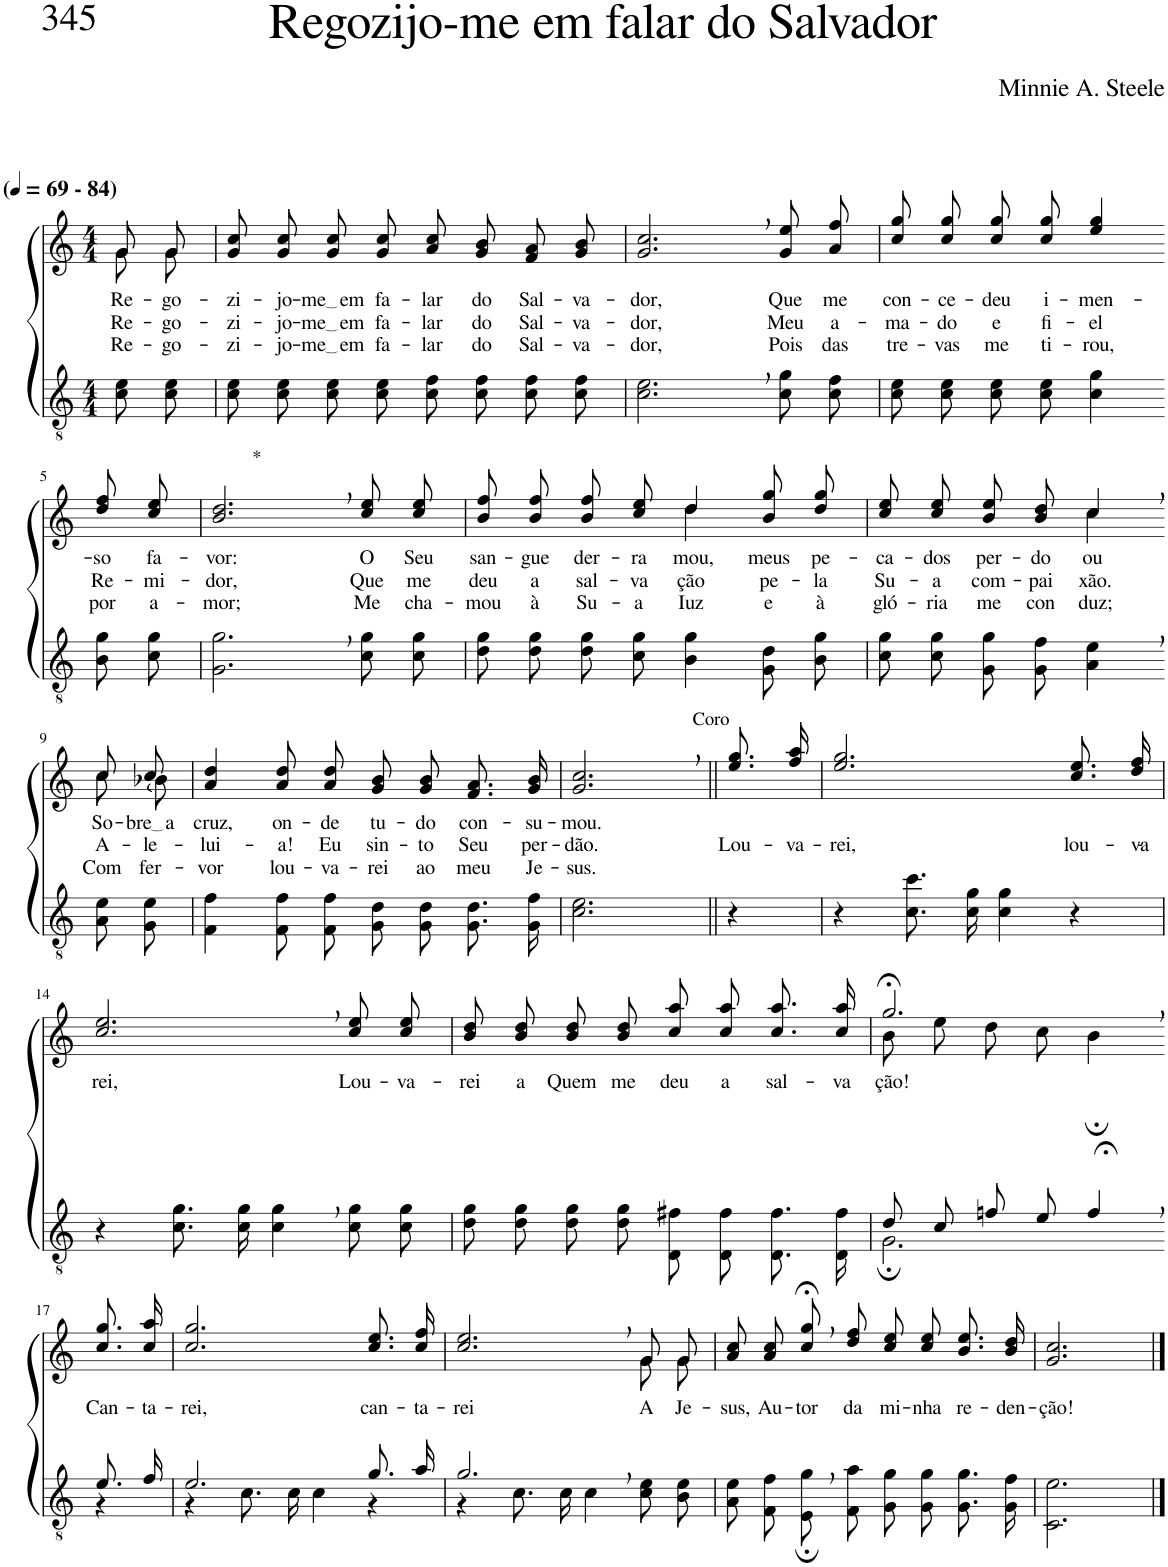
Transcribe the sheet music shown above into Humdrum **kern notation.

**kern	**kern	**text	**text	**text
*part2	*part1	*part1	*part1	*part1
*staff2	*staff1	*staff1	*staff1	*staff1
*I"Parte III e IV	*I"Parte I e II	*	*	*
*clefGv2	*clefG2	*	*	*
*Trd4c7	*Trd4c7	*	*	*
*k[]	*k[]	*	*	*
*M4/4	*M4/4	*	*	*
*MM69	*MM69	*	*	*
=1	=1	=1	=1	=1
!	!LO:TX:a:B:t=(	!	!	!
!	!LO:TX:a:B:t=- 84)	!	!	!
!	!	!LO:LY:b	!LO:LY:b	!LO:LY:b
*	*^	*	*	*
8c\ 8e\L	8g\L	8g/L	Re-	Re-	Re-
!	!	!	!LO:LY:b	!LO:LY:b	!LO:LY:b
8c\ 8e\J	8g\J	8g/J	-go-	-go-	-go-
=2	=2	=2	=2	=2	=2
!	!	!	!LO:LY:b	!LO:LY:b	!LO:LY:b
*	*v	*v	*	*	*
8c\ 8e\L	8g/ 8cc/L	-zi-	-zi-	-zi-
!	!	!LO:LY:b	!LO:LY:b	!LO:LY:b
8c\ 8e\J	8g/ 8cc/J	-jo-	-jo-	-jo-
!	!	!LO:LY:b	!LO:LY:b	!LO:LY:b
8c\ 8e\L	8g/ 8cc/L	me em	me em	me em
!	!	!LO:LY:b	!LO:LY:b	!LO:LY:b
8c\ 8e\J	8g/ 8cc/J	fa-	fa-	fa-
!	!	!LO:LY:b	!LO:LY:b	!LO:LY:b
8c\ 8f\L	8a/ 8cc/L	-lar	-lar	-lar
!	!	!LO:LY:b	!LO:LY:b	!LO:LY:b
8c\ 8f\J	8g/ 8b/J	do	do	do
!	!	!LO:LY:b	!LO:LY:b	!LO:LY:b
8c\ 8f\L	8f/ 8a/L	Sal-	Sal-	Sal-
!	!	!LO:LY:b	!LO:LY:b	!LO:LY:b
8c\ 8f\J	8g/ 8b/J	-va-	-va-	-va-
=3	=3	=3	=3	=3
!	!	!LO:LY:b	!LO:LY:b	!LO:LY:b
2.c\, 2.e\,	2.g/, 2.cc/,	-dor,	-dor,	-dor,
!	!	!LO:LY:b	!LO:LY:b	!LO:LY:b
8c\ 8g\L	8g\ 8ee\L	Que	Meu	Pois
!	!	!LO:LY:b	!LO:LY:b	!LO:LY:b
8c\ 8f\J	8a\ 8ff\J	me	a-	das
=4	=4	=4	=4	=4
!	!	!LO:LY:b	!LO:LY:b	!LO:LY:b
8c\ 8e\L	8cc\ 8gg\L	con-	-ma-	tre-
!	!	!LO:LY:b	!LO:LY:b	!LO:LY:b
8c\ 8e\J	8cc\ 8gg\J	-ce-	-do	-vas
!	!	!LO:LY:b	!LO:LY:b	!LO:LY:b
8c\ 8e\L	8cc\ 8gg\L	-deu	e	me
!	!	!LO:LY:b	!LO:LY:b	!LO:LY:b
8c\ 8e\J	8cc\ 8gg\J	i-	fi-	ti-
!	!	!LO:LY:b	!LO:LY:b	!LO:LY:b
4c\ 4g\	4ee/ 4gg/	-men-	-el	-rou,
!!LO:LB:g=z
=5-	=5-	=5-	=5-	=5-
!	!	!LO:LY:b	!LO:LY:b	!LO:LY:b
8B\ 8g\L	8dd\ 8ff\L	-so	Re-	por
!	!	!LO:LY:b	!LO:LY:b	!LO:LY:b
8c\ 8g\J	8cc\ 8ee\J	fa-	-mi-	a-
=6	=6	=6	=6	=6
!	!LO:TX:a:t=*	!	!	!
!	!	!LO:LY:b	!LO:LY:b	!LO:LY:b
2.G\, 2.g\,	2.b/, 2.dd/,	-vor:	-dor,	-mor;
!	!	!LO:LY:b	!LO:LY:b	!LO:LY:b
8c\ 8g\L	8cc\ 8ee\L	O	Que	Me
!	!	!LO:LY:b	!LO:LY:b	!LO:LY:b
8c\ 8g\J	8cc\ 8ee\J	Seu	me	cha-
=7	=7	=7	=7	=7
!	!	!LO:LY:b	!LO:LY:b	!LO:LY:b
*	*^	*	*	*
8d\ 8g\L	8b\ 8ff\L	2ryy	san-	deu	-mou
!	!	!	!LO:LY:b	!LO:LY:b	!LO:LY:b
8d\ 8g\J	8b\ 8ff\J	.	-gue	a	à
!	!	!	!LO:LY:b	!LO:LY:b	!LO:LY:b
8d\ 8g\L	8b\ 8ff\L	.	der-	sal-	Su-
!	!	!	!LO:LY:b	!LO:LY:b	!LO:LY:b
8c\ 8g\J	8cc\ 8ee\J	.	-ra-	-va-	-a
!	!	!	!LO:LY:b	!LO:LY:b	!LO:LY:b
4B\ 4g\	4dd/	4dd\	-mou,	-ção	Iuz
!	!	!	!LO:LY:b	!LO:LY:b	!LO:LY:b
8G\ 8d\L	8b\ 8gg\L	4ryy	meus	pe-	e
!	!	!	!LO:LY:b	!LO:LY:b	!LO:LY:b
8B\ 8g\J	8dd\ 8gg\J	.	pe-	-la	à
=8	=8	=8	=8	=8	=8
!	!	!	!LO:LY:b	!LO:LY:b	!LO:LY:b
8c\ 8g\L	8cc\ 8ee\L	2ryy	-ca-	Su-	gló-
!	!	!	!LO:LY:b	!LO:LY:b	!LO:LY:b
8c\ 8g\J	8cc\ 8ee\J	.	-dos	-a	-ria
!	!	!	!LO:LY:b	!LO:LY:b	!LO:LY:b
8G\ 8g\L	8b\ 8ee\L	.	per-	com-	me
!	!	!	!LO:LY:b	!LO:LY:b	!LO:LY:b
8G\ 8f\J	8b\ 8dd\J	.	-do-	-pai-	con-
!	!	!	!LO:LY:b	!LO:LY:b	!LO:LY:b
4A\, 4e\,	4cc,/	4cc\	-ou	-xão.	-duz;
!!LO:LB:g=z	!!
=9-	=9-	=9-	=9-	=9-	=9-
!	!	!	!LO:LY:b	!LO:LY:b	!LO:LY:b
8A\ 8e\L	8cc/L	8cc\L	So-	A-	Com
!	!	!	!LO:LY:b	!LO:LY:b	!LO:LY:b
8G\ 8e\J	8cc/J	8b-X\J	bre a	-le-	fer-
=10	=10	=10	=10	=10	=10
!	!	!	!LO:LY:b	!LO:LY:b	!LO:LY:b
*	*v	*v	*	*	*
4F\ 4f\	4a/ 4dd/	cruz,	-lui-	-vor
!	!	!LO:LY:b	!LO:LY:b	!LO:LY:b
8F\ 8f\L	8a\ 8dd\L	on-	-a!	lou-
!	!	!LO:LY:b	!LO:LY:b	!LO:LY:b
8F\ 8f\J	8a\ 8dd\J	-de	Eu	-va-
!	!	!LO:LY:b	!LO:LY:b	!LO:LY:b
8G\ 8d\L	8g/ 8b/L	tu-	sin-	-rei
!	!	!LO:LY:b	!LO:LY:b	!LO:LY:b
8G\ 8d\J	8g/ 8b/J	-do	-to	ao
!	!	!LO:LY:b	!LO:LY:b	!LO:LY:b
8.G\ 8.d\L	8.f/ 8.a/L	con-	Seu	meu
!	!	!LO:LY:b	!LO:LY:b	!LO:LY:b
16G\ 16f\Jk	16g/ 16b/Jk	-su-	per-	Je-
=11	=11	=11	=11	=11
!	!LO:TX:a:t=Coro	!	!	!
!	!	!LO:LY:b	!LO:LY:b	!LO:LY:b
2.c\ 2.e\	2.g/, 2.cc/,	-mou.	-dão.	-sus.
=12||	=12||	=12||	=12||	=12||
!	!	!	!LO:LY:b	!
4r	8.ee\ 8.gg\L	.	Lou-	.
!	!	!	!LO:LY:b	!
.	16ff\ 16aa\Jk	.	-va-	.
=13	=13	=13	=13	=13
!	!	!	!LO:LY:b	!
4r	2.ee/ 2.gg/	.	-rei,	.
8.c\ 8.cc\L	.	.	.	.
16c\ 16g\Jk	.	.	.	.
4c\ 4g\	.	.	.	.
!	!	!	!LO:LY:b	!
4r	8.cc\ 8.ee\L	.	lou-	.
!	!	!	!LO:LY:b	!
.	16dd\ 16ff\Jk	.	-va-	.
!!LO:LB:g=z
=14	=14	=14	=14	=14
!	!	!LO:LY:b	!	!
4r	2.cc/, 2.ee/,	rei,	.	.
8.c\ 8.g\L	.	.	.	.
16c\ 16g\Jk	.	.	.	.
4c\, 4g\,	.	.	.	.
!	!	!LO:LY:b	!	!
8c\ 8g\L	8cc\ 8ee\L	Lou-	.	.
!	!	!LO:LY:b	!	!
8c\ 8g\J	8cc\ 8ee\J	-va-	.	.
=15	=15	=15	=15	=15
!	!	!LO:LY:b	!	!
8d\ 8g\L	8b\ 8dd\L	-rei	.	.
!	!	!LO:LY:b	!	!
8d\ 8g\J	8b\ 8dd\J	a	.	.
!	!	!LO:LY:b	!	!
8d\ 8g\L	8b\ 8dd\L	Quem	.	.
!	!	!LO:LY:b	!	!
8d\ 8g\J	8b\ 8dd\J	me	.	.
!	!	!LO:LY:b	!	!
8D/ 8f#X/L	8cc\ 8aa\L	deu	.	.
!	!	!LO:LY:b	!	!
8D/ 8f#/J	8cc\ 8aa\J	a	.	.
!	!	!LO:LY:b	!	!
8.D/ 8.f#/L	8.cc\ 8.aa\L	sal-	.	.
!	!	!LO:LY:b	!	!
16D/ 16f#/Jk	16cc\ 16aa\Jk	-va-	.	.
=16	=16	=16	=16	=16
*^	*^	*	*	*
!	!	!	!	!LO:LY:b	!	!
8d/L	2.G;\	2.gg;<,/	8b\L	-ção!	.	.
8c/J	.	.	8ee\J	.	.	.
8fn/L	.	.	8dd\L	.	.	.
8e/J	.	.	8cc\J	.	.	.
4f;<,/	.	.	4b;\	.	.	.
!!LO:LB:g=z
=17-	=17-	=17-	=17-	=17-	=17-	=17-
!	!	!	!	!LO:LY:b	!	!
*	*	*v	*v	*	*	*
8.e/L	4r	8.cc\ 8.gg\L	Can-	.	.
!	!	!	!LO:LY:b	!	!
16f/Jk	.	16cc\ 16aa\Jk	-ta-	.	.
=18	=18	=18	=18	=18	=18
!	!	!	!LO:LY:b	!	!
2.e/	4r	2.cc/ 2.gg/	-rei,	.	.
.	8.c\L	.	.	.	.
.	16c\Jk	.	.	.	.
.	4c\	.	.	.	.
!	!	!	!LO:LY:b	!	!
8.g/L	4r	8.cc\ 8.ee\L	can-	.	.
!	!	!	!LO:LY:b	!	!
16a/Jk	.	16cc\ 16ff\Jk	-ta-	.	.
=19	=19	=19	=19	=19	=19
!	!	!	!LO:LY:b	!	!
*	*	*^	*	*	*
2.g,/	4r	2.cc/, 2.ee/,	2.ryy	-rei	.	.
.	8.c\L	.	.	.	.	.
.	16c\Jk	.	.	.	.	.
.	4c\	.	.	.	.	.
!	!	!	!	!LO:LY:b	!	!
4ryy	8c\ 8e\L	8g/L	8g\L	A	.	.
!	!	!	!	!LO:LY:b	!	!
.	8B\ 8e\J	8g/J	8g\J	Je-	.	.
=20	=20	=20	=20	=20	=20	=20
!	!	!	!	!LO:LY:b	!	!
*v	*v	*	*	*	*	*
*	*v	*v	*	*	*
8A\ 8e\L	8a\ 8cc\L	-sus,	.	.
!	!	!LO:LY:b	!	!
8F\ 8f\J	8a\ 8cc\J	Au-	.	.
!	!	!LO:LY:b	!	!
8E;,\ 8g;,\L	8cc;<,\ 8gg;<,\L	-tor	.	.
!	!	!LO:LY:b	!	!
8F\ 8a\J	8dd\ 8ff\J	da	.	.
!	!	!LO:LY:b	!	!
8G\ 8g\L	8cc\ 8ee\L	mi-	.	.
!	!	!LO:LY:b	!	!
8G\ 8g\J	8cc\ 8ee\J	-nha	.	.
!	!	!LO:LY:b	!	!
8.G\ 8.g\L	8.b\ 8.ee\L	re-	.	.
!	!	!LO:LY:b	!	!
16G\ 16f\Jk	16b\ 16dd\Jk	-den-	.	.
=21	=21	=21	=21	=21
!	!	!LO:LY:b	!	!
2.C\ 2.e\	2.g/ 2.cc/	-ção!	.	.
==	==	==	==	==
*-	*-	*-	*-	*-
